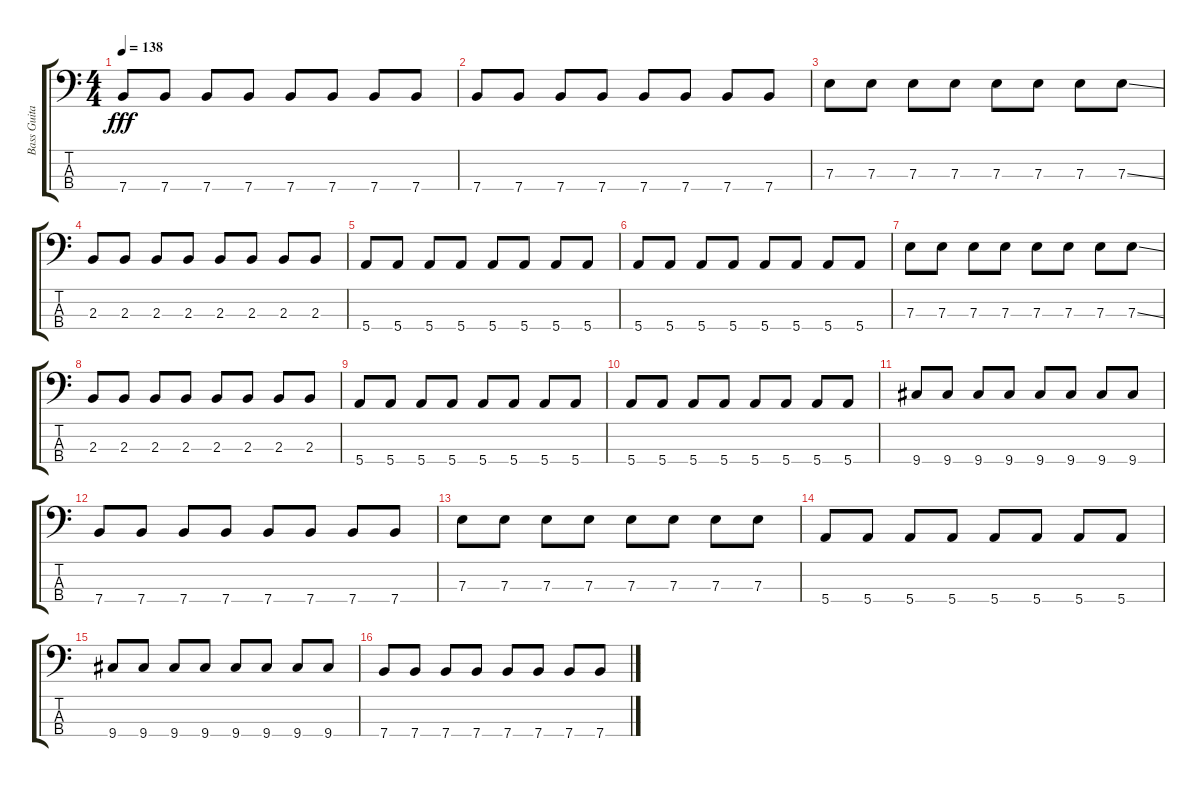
\track ("Bass Guitarist" "Bass Guita") {instrument electricbassfinger}
\staff {score tabs}
\tuning (G2 D2 A1 E1) {hide}
\ts (4 4)
\tempo 138
\clef f4
\ks c
7.4.8{dy fff} 7.4.8 7.4.8 7.4.8 7.4.8 7.4.8 7.4.8 7.4.8 |
7.4.8 7.4.8 7.4.8 7.4.8 7.4.8 7.4.8 7.4.8 7.4.8 |
7.3.8 7.3.8 7.3.8 7.3.8 7.3.8 7.3.8 7.3.8 7.3{ss}.8 |
2.3.8 2.3.8 2.3.8 2.3.8 2.3.8 2.3.8 2.3.8 2.3.8 |
5.4.8 5.4.8 5.4.8 5.4.8 5.4.8 5.4.8 5.4.8 5.4.8 |
5.4.8 5.4.8 5.4.8 5.4.8 5.4.8 5.4.8 5.4.8 5.4.8 |
7.3.8 7.3.8 7.3.8 7.3.8 7.3.8 7.3.8 7.3.8 7.3{ss}.8 |
2.3.8 2.3.8 2.3.8 2.3.8 2.3.8 2.3.8 2.3.8 2.3.8 |
5.4.8 5.4.8 5.4.8 5.4.8 5.4.8 5.4.8 5.4.8 5.4.8 |
5.4.8 5.4.8 5.4.8 5.4.8 5.4.8 5.4.8 5.4.8 5.4.8 |
9.4.8 9.4.8 9.4.8 9.4.8 9.4.8 9.4.8 9.4.8 9.4.8 |
7.4.8 7.4.8 7.4.8 7.4.8 7.4.8 7.4.8 7.4.8 7.4.8 |
7.3.8 7.3.8 7.3.8 7.3.8 7.3.8 7.3.8 7.3.8 7.3.8 |
5.4.8 5.4.8 5.4.8 5.4.8 5.4.8 5.4.8 5.4.8 5.4.8 |
9.4.8 9.4.8 9.4.8 9.4.8 9.4.8 9.4.8 9.4.8 9.4.8 |
7.4.8 7.4.8 7.4.8 7.4.8 7.4.8 7.4.8 7.4.8 7.4.8
